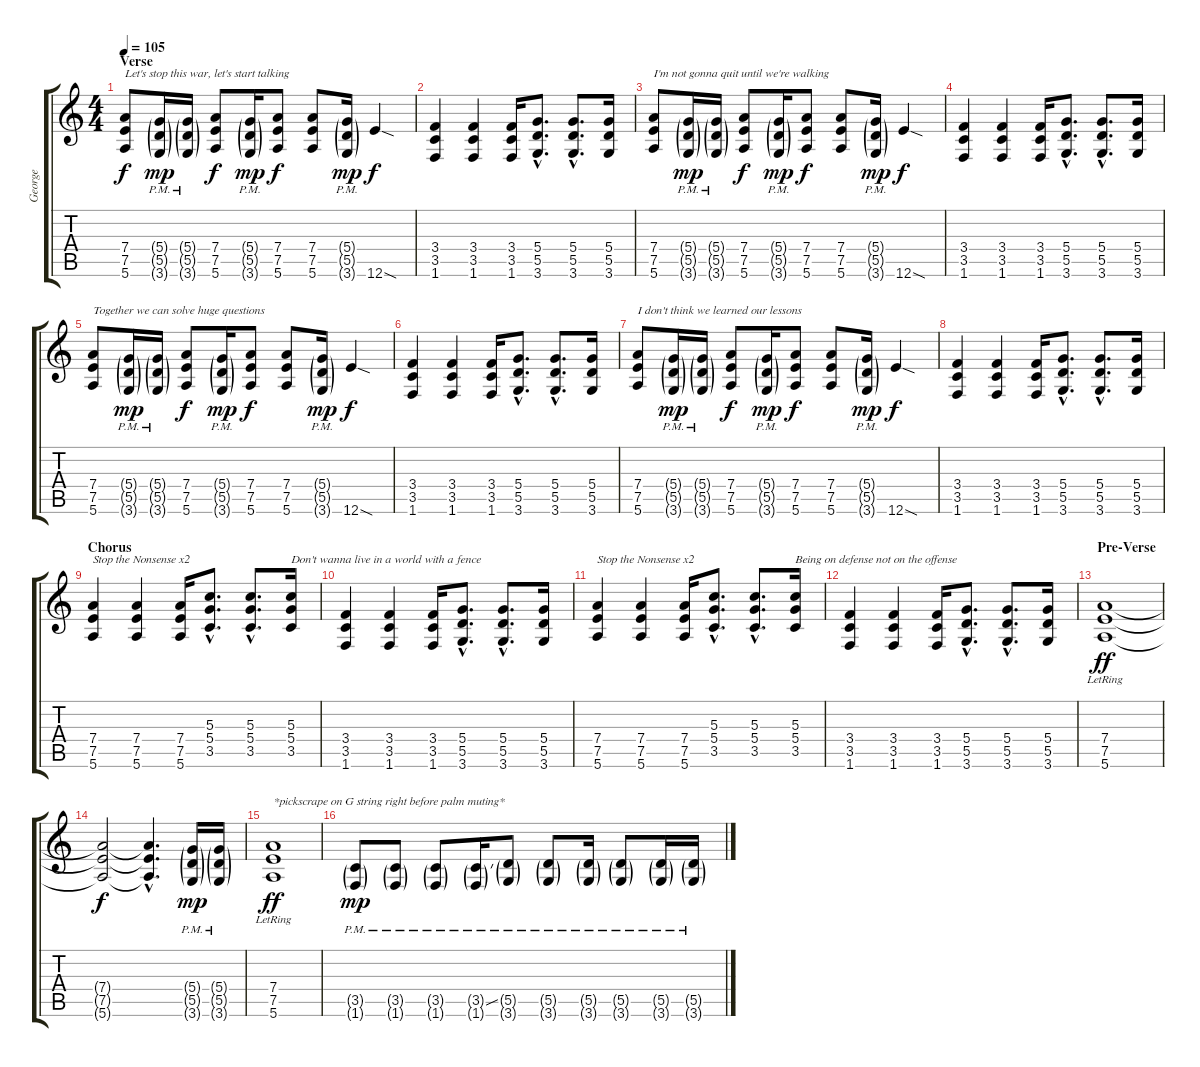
\track ("George" "George") {instrument overdrivenguitar}
\staff {score tabs}
\tuning (E4 B3 G3 D3 A2 E2) {hide}
\ts (4 4)
\section ("" "Verse")
\tempo 105
\clef g2
\ks c
(7.4 7.5 5.6).8{txt "Let's stop this war, let's start talking" dy f} (5.4{g pm} 5.5{g} 3.6{g}).16{dy mp} (5.4{g pm} 5.5{g} 3.6{g}).16 (7.4 7.5 5.6).8{dy f} (5.4{g} 5.5{g pm} 3.6{g}).16{dy mp} (7.4 7.5 5.6).8{dy f} (7.4 7.5 5.6).8 (5.4{g pm} 5.5{g} 3.6{g}).16{dy mp} 12.6{sod}.4{dy f} |
(3.4 3.5 1.6).4 (3.4 3.5 1.6).4 (3.4 3.5 1.6).16 (5.4{hac} 5.5{hac} 3.6{hac}).8{d} (5.4{hac} 5.5{hac} 3.6{hac}).8{d} (5.4 5.5 3.6).16 |
(7.4 7.5 5.6).8{txt "I'm not gonna quit until we're walking"} (5.4{g pm} 5.5{g} 3.6{g}).16{dy mp} (5.4{g pm} 5.5{g} 3.6{g}).16 (7.4 7.5 5.6).8{dy f} (5.4{g} 5.5{g pm} 3.6{g}).16{dy mp} (7.4 7.5 5.6).8{dy f} (7.4 7.5 5.6).8 (5.4{g pm} 5.5{g} 3.6{g}).16{dy mp} 12.6{sod}.4{dy f} |
(3.4 3.5 1.6).4 (3.4 3.5 1.6).4 (3.4 3.5 1.6).16 (5.4{hac} 5.5{hac} 3.6{hac}).8{d} (5.4{hac} 5.5{hac} 3.6{hac}).8{d} (5.4 5.5 3.6).16 |
(7.4 7.5 5.6).8{txt "Together we can solve huge questions"} (5.4{g pm} 5.5{g} 3.6{g}).16{dy mp} (5.4{g pm} 5.5{g} 3.6{g}).16 (7.4 7.5 5.6).8{dy f} (5.4{g} 5.5{g pm} 3.6{g}).16{dy mp} (7.4 7.5 5.6).8{dy f} (7.4 7.5 5.6).8 (5.4{g pm} 5.5{g} 3.6{g}).16{dy mp} 12.6{sod}.4{dy f} |
(3.4 3.5 1.6).4 (3.4 3.5 1.6).4 (3.4 3.5 1.6).16 (5.4{hac} 5.5{hac} 3.6{hac}).8{d} (5.4{hac} 5.5{hac} 3.6{hac}).8{d} (5.4 5.5 3.6).16 |
(7.4 7.5 5.6).8{txt "I don't think we learned our lessons"} (5.4{g pm} 5.5{g} 3.6{g}).16{dy mp} (5.4{g pm} 5.5{g} 3.6{g}).16 (7.4 7.5 5.6).8{dy f} (5.4{g} 5.5{g pm} 3.6{g}).16{dy mp} (7.4 7.5 5.6).8{dy f} (7.4 7.5 5.6).8 (5.4{g pm} 5.5{g} 3.6{g}).16{dy mp} 12.6{sod}.4{dy f} |
(3.4 3.5 1.6).4 (3.4 3.5 1.6).4 (3.4 3.5 1.6).16 (5.4{hac} 5.5{hac} 3.6{hac}).8{d} (5.4{hac} 5.5{hac} 3.6{hac}).8{d} (5.4 5.5 3.6).16 |
\section ("" "Chorus")
(7.4 7.5 5.6).4{txt "Stop the Nonsense x2"} (7.4 7.5 5.6).4 (7.4 7.5 5.6).16 (5.3{hac} 5.4{hac} 3.5{hac}).8{d} (5.3{hac} 5.4{hac} 3.5{hac}).8{d} (5.3 5.4 3.5).16{txt "Don't wanna live in a world with a fence"} |
(3.4 3.5 1.6).4 (3.4 3.5 1.6).4 (3.4 3.5 1.6).16 (5.4{hac} 5.5{hac} 3.6{hac}).8{d} (5.4{hac} 5.5{hac} 3.6{hac}).8{d} (5.4 5.5 3.6).16 |
(7.4 7.5 5.6).4{txt "Stop the Nonsense x2"} (7.4 7.5 5.6).4 (7.4 7.5 5.6).16 (5.3{hac} 5.4{hac} 3.5{hac}).8{d} (5.3{hac} 5.4{hac} 3.5{hac}).8{d} (5.3 5.4 3.5).16{txt "Being on defense not on the offense"} |
(3.4 3.5 1.6).4 (3.4 3.5 1.6).4 (3.4 3.5 1.6).16 (5.4{hac} 5.5{hac} 3.6{hac}).8{d} (5.4{hac} 5.5{hac} 3.6{hac}).8{d} (5.4 5.5 3.6).16 |
\section ("" "Pre-Verse")
(7.4{lr} 7.5{lr} 5.6{lr}).1{dy ff} |
(7.4{t} 7.5{t} 5.6{t}).2{dy f} (7.4{hac t} 7.5{hac t} 5.6{hac t}).4{d} (5.4{g} 5.5{g pm} 3.6{g}).16{dy mp} (5.4{g} 5.5{g pm} 3.6{g}).16 |
(7.4{lr} 7.5{lr} 5.6{lr}).1{txt "*pickscrape on G string right before palm muting*" dy ff} |
(3.5{g} 1.6{g pm}).8{dy mp} (3.5{g} 1.6{g pm}).8 (3.5{g} 1.6{g pm}).8 (3.5{ss g} 1.6{g pm}).16 (5.5{g} 3.6{g pm}).8 (5.5{g} 3.6{g pm}).8 (5.5{g} 3.6{g pm}).16 (5.5{g} 3.6{g pm}).8 (5.5{g pm} 3.6{g}).16 (5.5{g} 3.6{g pm}).16
